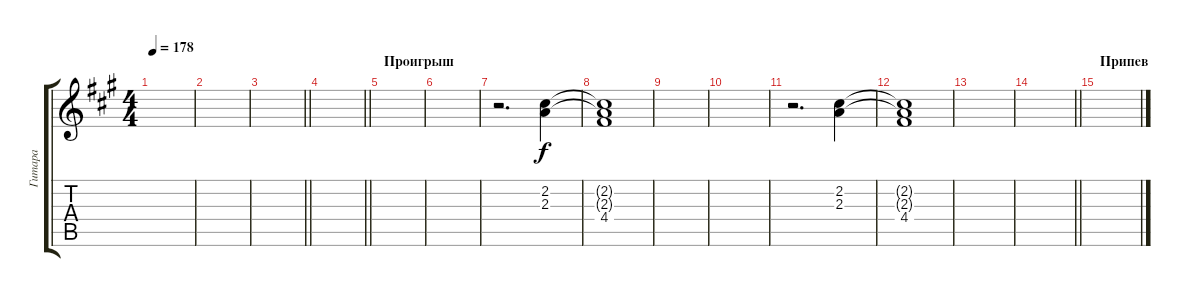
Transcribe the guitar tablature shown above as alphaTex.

\track ("Гитара" "Гитара") {instrument distortionguitar}
\staff {score tabs}
\tuning (E4 B3 G3 D3 A2 E2) {hide}
\ts (4 4)
\tempo 178
\clef g2
\ks f#minor
|
|
\barLineRight lightlight
|
\barLineRight lightlight
|
\section ("" "Проигрыш")
|
|
r.2{d volume 16 instrument distortionguitar} (2.2 2.3).4 |
(2.2{t} 2.3{t} 4.4).1 |
|
|
r.2{d} (2.2 2.3).4 |
(2.2{t} 2.3{t} 4.4).1 |
|
\barLineRight lightlight
|
\section ("" "Припев")
